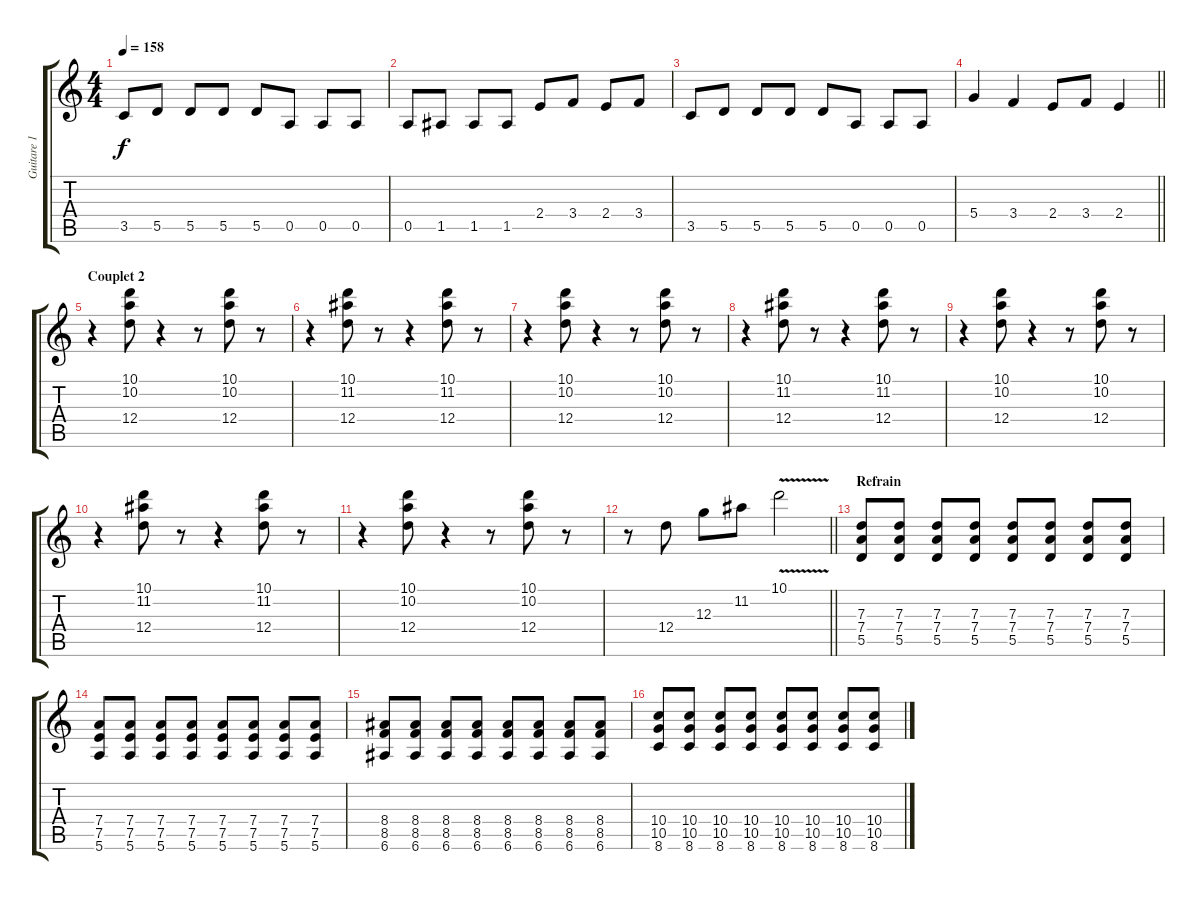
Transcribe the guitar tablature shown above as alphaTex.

\track ("Guitare 1" "Guitare 1") {instrument distortionguitar}
\staff {score tabs}
\tuning (E4 B3 G3 D3 A2 E2) {hide}
\ts (4 4)
\tempo 158
\clef g2
\ks c
3.5.8{dy f} 5.5.8 5.5.8 5.5.8 5.5.8 0.5.8 0.5.8 0.5.8 |
0.5.8 1.5.8 1.5.8 1.5.8 2.4.8 3.4.8 2.4.8 3.4.8 |
3.5.8 5.5.8 5.5.8 5.5.8 5.5.8 0.5.8 0.5.8 0.5.8 |
\barLineRight lightlight
5.4.4 3.4.4 2.4.8 3.4.8 2.4.4 |
\section ("" "Couplet 2")
r.4{volume 7 balance 0} (10.1 10.2 12.4).8 r.4 r.8 (10.1 10.2 12.4).8 r.8 |
r.4 (10.1 11.2 12.4).8 r.8 r.4 (10.1 11.2 12.4).8 r.8 |
r.4 (10.1 10.2 12.4).8 r.4 r.8 (10.1 10.2 12.4).8 r.8 |
r.4 (10.1 11.2 12.4).8 r.8 r.4 (10.1 11.2 12.4).8 r.8 |
r.4 (10.1 10.2 12.4).8 r.4 r.8 (10.1 10.2 12.4).8 r.8 |
r.4 (10.1 11.2 12.4).8 r.8 r.4 (10.1 11.2 12.4).8 r.8 |
r.4 (10.1 10.2 12.4).8 r.4 r.8 (10.1 10.2 12.4).8 r.8 |
\barLineRight lightlight
r.8{volume 16 balance 4 instrument distortionguitar} 12.4.8 12.3.8 11.2.8 10.1{v}.2 |
\section ("" "Refrain")
(7.3 7.4 5.5).8 (7.3 7.4 5.5).8 (7.3 7.4 5.5).8 (7.3 7.4 5.5).8 (7.3 7.4 5.5).8 (7.3 7.4 5.5).8 (7.3 7.4 5.5).8 (7.3 7.4 5.5).8 |
(7.4 7.5 5.6).8 (7.4 7.5 5.6).8 (7.4 7.5 5.6).8 (7.4 7.5 5.6).8 (7.4 7.5 5.6).8 (7.4 7.5 5.6).8 (7.4 7.5 5.6).8 (7.4 7.5 5.6).8 |
(8.4 8.5 6.6).8 (8.4 8.5 6.6).8 (8.4 8.5 6.6).8 (8.4 8.5 6.6).8 (8.4 8.5 6.6).8 (8.4 8.5 6.6).8 (8.4 8.5 6.6).8 (8.4 8.5 6.6).8 |
(10.4 10.5 8.6).8 (10.4 10.5 8.6).8 (10.4 10.5 8.6).8 (10.4 10.5 8.6).8 (10.4 10.5 8.6).8 (10.4 10.5 8.6).8 (10.4 10.5 8.6).8 (10.4 10.5 8.6).8
